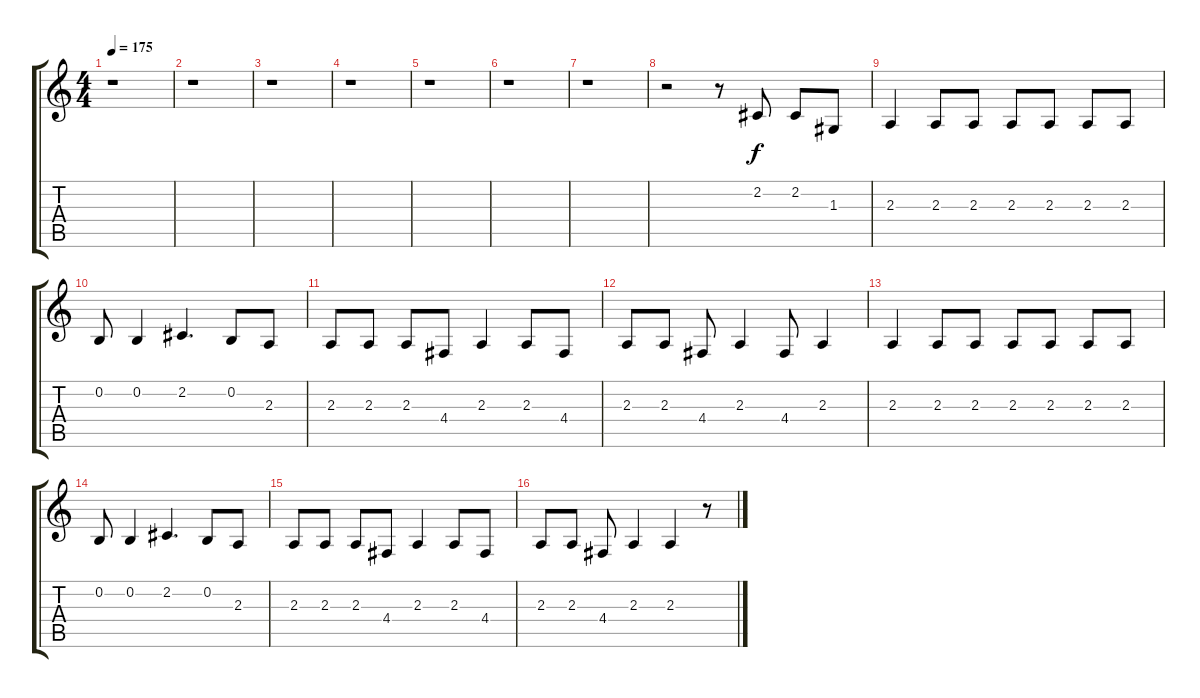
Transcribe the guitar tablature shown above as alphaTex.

\track "" {instrument brasssection}
\staff {score tabs}
\tuning (E4 B3 G3 D3 A2 E2) {hide}
\ts (4 4)
\tempo 175
\clef g2
\ks c
r.1{dy f} |
r.1 |
r.1 |
r.1 |
r.1 |
r.1 |
r.1 |
r.2 r.8 2.2.8 2.2.8 1.3.8 |
2.3.4 2.3.8 2.3.8 2.3.8 2.3.8 2.3.8 2.3.8 |
0.2.8 0.2.4 2.2.4{d} 0.2.8 2.3.8 |
2.3.8 2.3.8 2.3.8 4.4.8 2.3.4 2.3.8 4.4.8 |
2.3.8 2.3.8 4.4.8 2.3.4 4.4.8 2.3.4 |
2.3.4 2.3.8 2.3.8 2.3.8 2.3.8 2.3.8 2.3.8 |
0.2.8 0.2.4 2.2.4{d} 0.2.8 2.3.8 |
2.3.8 2.3.8 2.3.8 4.4.8 2.3.4 2.3.8 4.4.8 |
2.3.8 2.3.8 4.4.8 2.3.4 2.3.4 r.8
